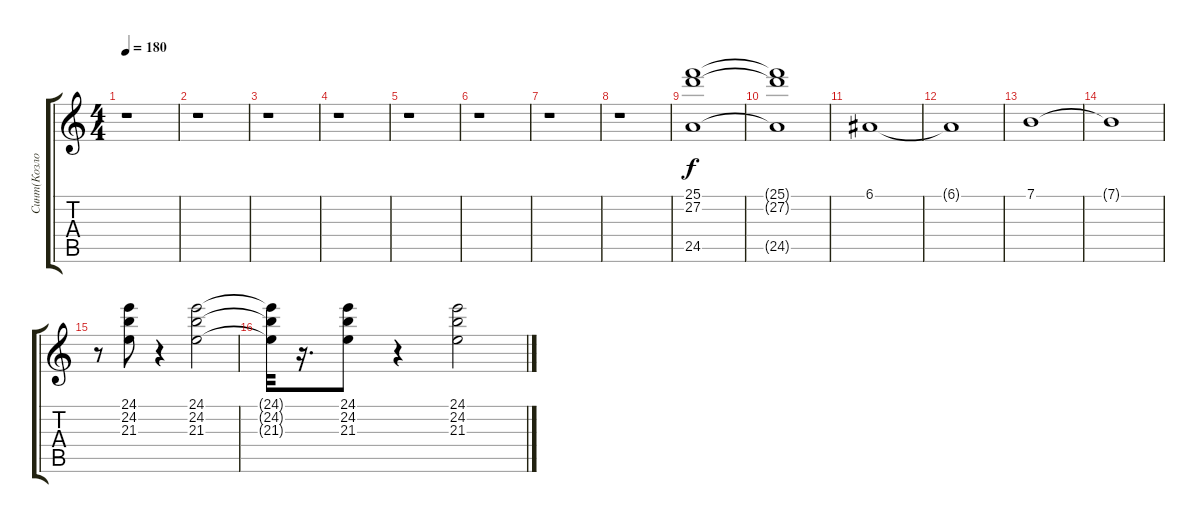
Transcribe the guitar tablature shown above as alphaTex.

\track ("Синт(Козлов)" "Синт(Козло") {instrument drawbarorgan}
\staff {score tabs}
\tuning (E4 B3 G3 D3 A2 E2) {hide}
\ts (4 4)
\tempo 180
\clef g2
\ks c
r.1{dy f} |
r.1 |
r.1 |
r.1 |
r.1 |
r.1 |
r.1 |
r.1 |
(25.1 27.2 24.5).1 |
(25.1{t} 27.2{t} 24.5{t}).1 |
6.1.1 |
6.1{t}.1 |
7.1.1 |
7.1{t}.1 |
r.8 (24.1 24.2 21.3).8 r.4 (24.1 24.2 21.3).2 |
(24.1{t} 24.2{t} 21.3{t}).32 r.16{d} (24.1 24.2 21.3).8 r.4 (24.1 24.2 21.3).2
